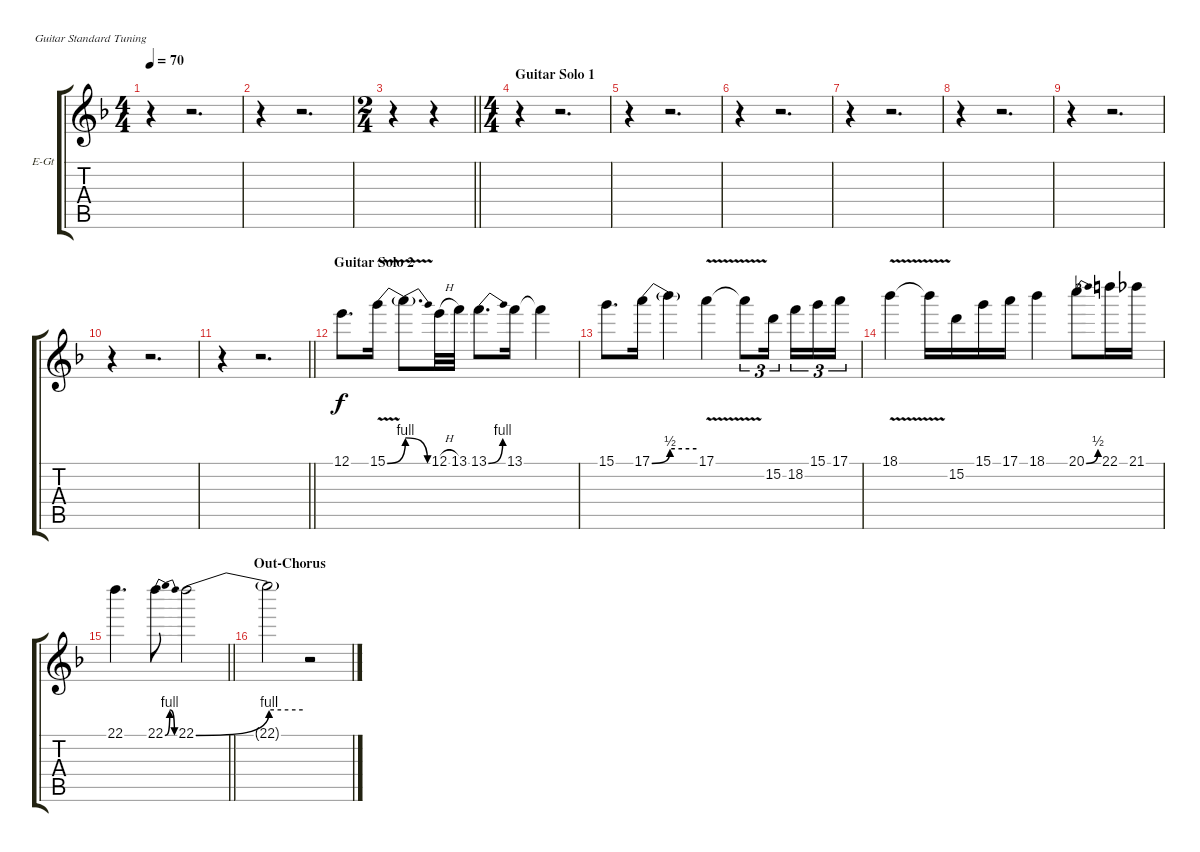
\bracketExtendMode groupsimilarinstruments
\firstSystemTrackNameOrientation horizontal
\otherSystemsTrackNameOrientation horizontal
\track ("guitar d2" "E-Gt") {instrument distortionguitar}
\staff {score tabs}
\tuning (E4 B3 G3 D3 A2 E2)
\ts (4 4)
\tempo 70
\clef g2
\ks dminor
r.4{dy f} r.2{d} |
r.4 r.2{d} |
\ts (2 4)
\beaming (8 2 2)
\barLineRight lightlight
r.4 r.4 |
\ts (4 4)
\beaming (8 2 2 2 2)
\section ("" "Guitar Solo 1")
r.4 r.2{d} |
r.4 r.2{d} |
r.4 r.2{d} |
r.4 r.2{d} |
r.4 r.2{d} |
r.4 r.2{d} |
r.4 r.2{d} |
\barLineRight lightlight
r.4 r.2{d} |
\section ("" "Guitar Solo 2")
12.1.8{d} 15.1{be (bend 0 0 60 4) v}.16 15.1{be (release 0 4 60 0) t}.8{d} 12.1{h}.32 13.1.32 13.1{be (bend 0 0 60 4)}.8{d} 13.1.16 13.1{t}.4 |
15.1.8{d} 17.1{be (bend 0 0 60 2)}.16 17.1{be (hold 0 2 60 2) t}.4 17.1{v}.4 17.1{v t}.8{tu (3 2)} 15.2.16{tu (3 2)} 18.2.16{tu (3 2)} 15.1.16{tu (3 2)} 17.1.16{tu (3 2)} |
18.1{v}.4 18.1{v t}.16 15.2.16 15.1.16 17.1.16 18.1.4 20.1{be (bend 0 0 60 2)}.8 22.1.16 21.1.16 |
\barLineRight lightlight
22.1.4{d} 22.1{be (bendrelease 0 0 30 4 30 4 60 0)}.8 22.1{be (bend 0 0 60 4)}.2 |
\section ("" "Out-Chorus")
22.1{be (hold 0 4 60 4) t}.2 r.2
